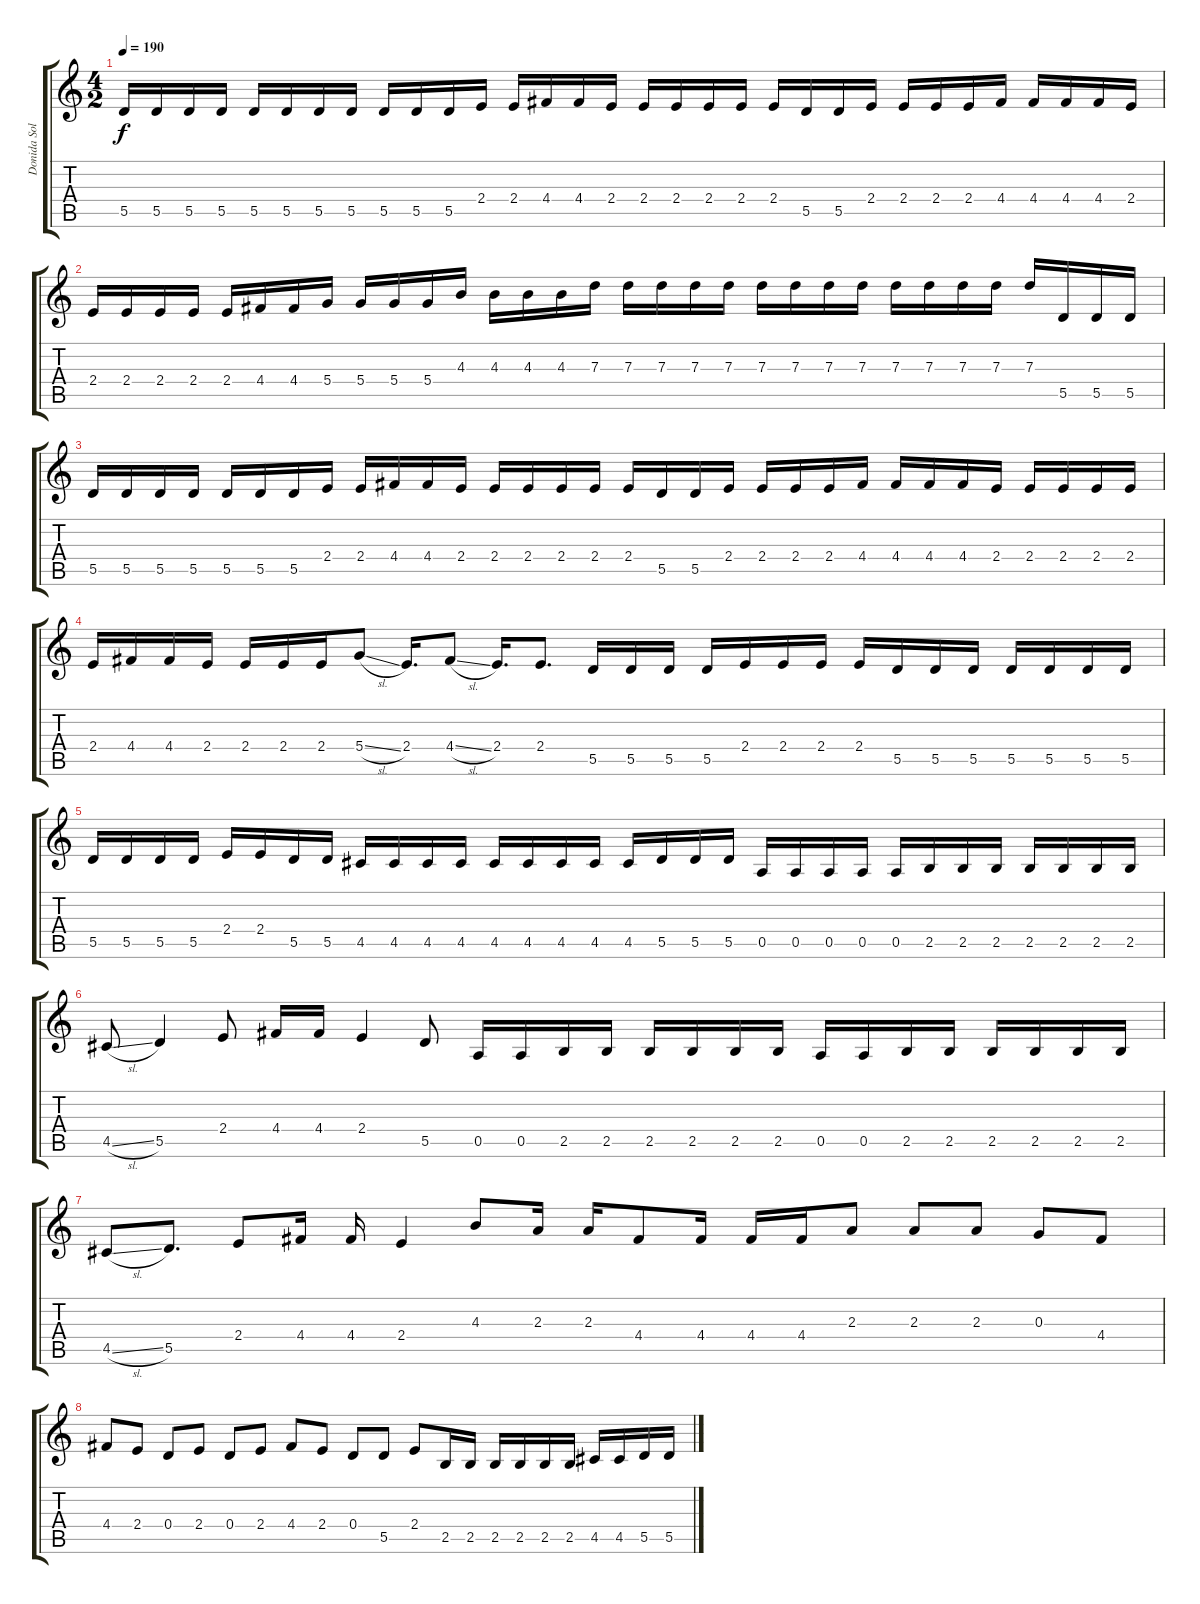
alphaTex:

\track ("Donida Solos" "Donida Sol") {instrument distortionguitar}
\staff {score tabs}
\tuning (E4 B3 G3 D3 A2 E2) {hide}
\ts (4 2)
\tempo 190
\clef g2
\ks c
5.5.16{dy f} 5.5.16 5.5.16 5.5.16 5.5.16 5.5.16 5.5.16 5.5.16 5.5.16 5.5.16 5.5.16 2.4.16 2.4.16 4.4.16 4.4.16 2.4.16 2.4.16 2.4.16 2.4.16 2.4.16 2.4.16 5.5.16 5.5.16 2.4.16 2.4.16 2.4.16 2.4.16 4.4.16 4.4.16 4.4.16 4.4.16 2.4.16 |
2.4.16 2.4.16 2.4.16 2.4.16 2.4.16 4.4.16 4.4.16 5.4.16 5.4.16 5.4.16 5.4.16 4.3.16 4.3.16 4.3.16 4.3.16 7.3.16 7.3.16 7.3.16 7.3.16 7.3.16 7.3.16 7.3.16 7.3.16 7.3.16 7.3.16 7.3.16 7.3.16 7.3.16 7.3.16 5.5.16 5.5.16 5.5.16 |
5.5.16 5.5.16 5.5.16 5.5.16 5.5.16 5.5.16 5.5.16 2.4.16 2.4.16 4.4.16 4.4.16 2.4.16 2.4.16 2.4.16 2.4.16 2.4.16 2.4.16 5.5.16 5.5.16 2.4.16 2.4.16 2.4.16 2.4.16 4.4.16 4.4.16 4.4.16 4.4.16 2.4.16 2.4.16 2.4.16 2.4.16 2.4.16 |
2.4.16 4.4.16 4.4.16 2.4.16 2.4.16 2.4.16 2.4.16 5.4{sl}.8 2.4.16{d} 4.4{sl}.8 2.4.16{d} 2.4.8{d} 5.5.16 5.5.16 5.5.16 5.5.16 2.4.16 2.4.16 2.4.16 2.4.16 5.5.16 5.5.16 5.5.16 5.5.16 5.5.16 5.5.16 5.5.16 |
5.5.16 5.5.16 5.5.16 5.5.16 2.4.16 2.4.16 5.5.16 5.5.16 4.5.16 4.5.16 4.5.16 4.5.16 4.5.16 4.5.16 4.5.16 4.5.16 4.5.16 5.5.16 5.5.16 5.5.16 0.5.16 0.5.16 0.5.16 0.5.16 0.5.16 2.5.16 2.5.16 2.5.16 2.5.16 2.5.16 2.5.16 2.5.16 |
4.5{sl}.8 5.5.4 2.4.8 4.4.16 4.4.16 2.4.4 5.5.8 0.5.16 0.5.16 2.5.16 2.5.16 2.5.16 2.5.16 2.5.16 2.5.16 0.5.16 0.5.16 2.5.16 2.5.16 2.5.16 2.5.16 2.5.16 2.5.16 |
4.5{sl}.8 5.5.8{d} 2.4.8 4.4.16 4.4.16 2.4.4 4.3.8 2.3.16 2.3.16 4.4.8 4.4.16 4.4.16 4.4.16 2.3.8 2.3.8 2.3.8 0.3.8 4.4.8 |
4.4.8 2.4.8 0.4.8 2.4.8 0.4.8 2.4.8 4.4.8 2.4.8 0.4.8 5.5.8 2.4.8 2.5.16 2.5.16 2.5.16 2.5.16 2.5.16 2.5.16 4.5.16 4.5.16 5.5.16 5.5.16
